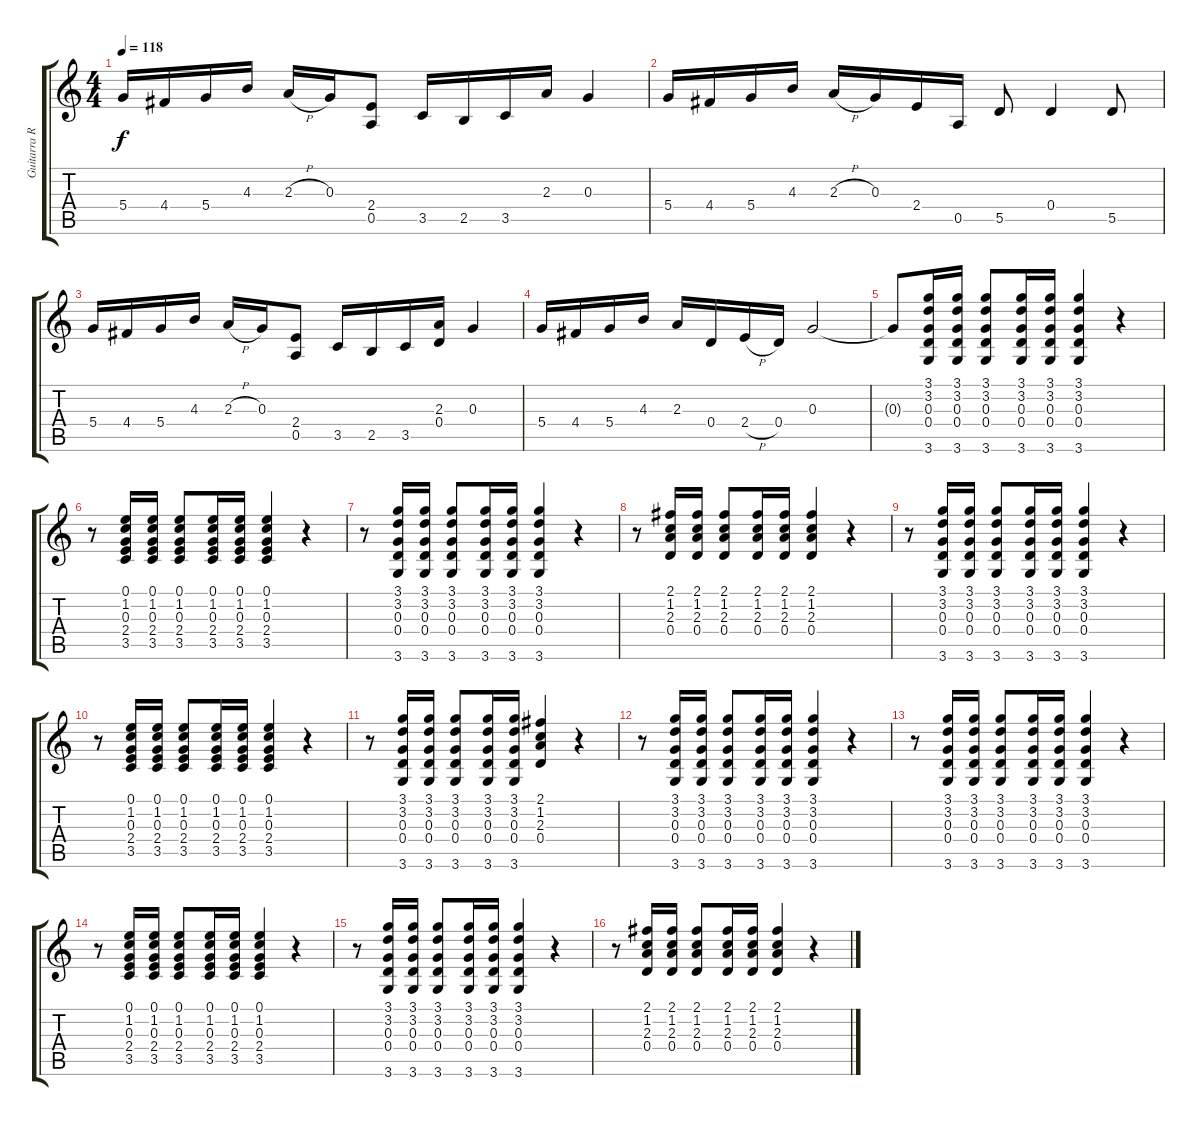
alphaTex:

\track ("Guitarra Riff" "Guitarra R") {instrument distortionguitar}
\staff {score tabs}
\tuning (E4 B3 G3 D3 A2 E2) {hide}
\ts (4 4)
\tempo 118
\clef g2
\ks c
5.4.16{dy f instrument distortionguitar} 4.4.16 5.4.16 4.3.16 2.3{h}.16 0.3.16 (2.4 0.5).8 3.5.16 2.5.16 3.5.16 2.3.16 0.3.4 |
5.4.16 4.4.16 5.4.16 4.3.16 2.3{h}.16 0.3.16 2.4.16 0.5.16 5.5.8 0.4.4 5.5.8 |
5.4.16 4.4.16 5.4.16 4.3.16 2.3{h}.16 0.3.16 (2.4 0.5).8 3.5.16 2.5.16 3.5.16 (2.3 0.4).16 0.3.4 |
5.4.16 4.4.16 5.4.16 4.3.16 2.3.16 0.4.16 2.4{h}.16 0.4.16 0.3.2 |
0.3{t}.8 (3.1 3.2 0.3 0.4 3.6).16 (3.1 3.2 0.3 0.4 3.6).16 (3.1 3.2 0.3 0.4 3.6).8 (3.1 3.2 0.3 0.4 3.6).16 (3.1 3.2 0.3 0.4 3.6).16 (3.1 3.2 0.3 0.4 3.6).4 r.4 |
r.8 (0.1 1.2 0.3 2.4 3.5).16 (0.1 1.2 0.3 2.4 3.5).16 (0.1 1.2 0.3 2.4 3.5).8 (0.1 1.2 0.3 2.4 3.5).16 (0.1 1.2 0.3 2.4 3.5).16 (0.1 1.2 0.3 2.4 3.5).4 r.4 |
r.8 (3.1 3.2 0.3 0.4 3.6).16 (3.1 3.2 0.3 0.4 3.6).16 (3.1 3.2 0.3 0.4 3.6).8 (3.1 3.2 0.3 0.4 3.6).16 (3.1 3.2 0.3 0.4 3.6).16 (3.1 3.2 0.3 0.4 3.6).4 r.4 |
r.8 (2.1 1.2 2.3 0.4).16 (2.1 1.2 2.3 0.4).16 (2.1 1.2 2.3 0.4).8 (2.1 1.2 2.3 0.4).16 (2.1 1.2 2.3 0.4).16 (2.1 1.2 2.3 0.4).4 r.4 |
r.8 (3.1 3.2 0.3 0.4 3.6).16 (3.1 3.2 0.3 0.4 3.6).16 (3.1 3.2 0.3 0.4 3.6).8 (3.1 3.2 0.3 0.4 3.6).16 (3.1 3.2 0.3 0.4 3.6).16 (3.1 3.2 0.3 0.4 3.6).4 r.4 |
r.8 (0.1 1.2 0.3 2.4 3.5).16 (0.1 1.2 0.3 2.4 3.5).16 (0.1 1.2 0.3 2.4 3.5).8 (0.1 1.2 0.3 2.4 3.5).16 (0.1 1.2 0.3 2.4 3.5).16 (0.1 1.2 0.3 2.4 3.5).4 r.4 |
r.8 (3.1 3.2 0.3 0.4 3.6).16 (3.1 3.2 0.3 0.4 3.6).16 (3.1 3.2 0.3 0.4 3.6).8 (3.1 3.2 0.3 0.4 3.6).16 (3.1 3.2 0.3 0.4 3.6).16 (2.1 1.2 2.3 0.4).4 r.4 |
r.8 (3.1 3.2 0.3 0.4 3.6).16 (3.1 3.2 0.3 0.4 3.6).16 (3.1 3.2 0.3 0.4 3.6).8 (3.1 3.2 0.3 0.4 3.6).16 (3.1 3.2 0.3 0.4 3.6).16 (3.1 3.2 0.3 0.4 3.6).4 r.4 |
r.8 (3.1 3.2 0.3 0.4 3.6).16 (3.1 3.2 0.3 0.4 3.6).16 (3.1 3.2 0.3 0.4 3.6).8 (3.1 3.2 0.3 0.4 3.6).16 (3.1 3.2 0.3 0.4 3.6).16 (3.1 3.2 0.3 0.4 3.6).4 r.4 |
r.8 (0.1 1.2 0.3 2.4 3.5).16 (0.1 1.2 0.3 2.4 3.5).16 (0.1 1.2 0.3 2.4 3.5).8 (0.1 1.2 0.3 2.4 3.5).16 (0.1 1.2 0.3 2.4 3.5).16 (0.1 1.2 0.3 2.4 3.5).4 r.4 |
r.8 (3.1 3.2 0.3 0.4 3.6).16 (3.1 3.2 0.3 0.4 3.6).16 (3.1 3.2 0.3 0.4 3.6).8 (3.1 3.2 0.3 0.4 3.6).16 (3.1 3.2 0.3 0.4 3.6).16 (3.1 3.2 0.3 0.4 3.6).4 r.4 |
r.8 (2.1 1.2 2.3 0.4).16 (2.1 1.2 2.3 0.4).16 (2.1 1.2 2.3 0.4).8 (2.1 1.2 2.3 0.4).16 (2.1 1.2 2.3 0.4).16 (2.1 1.2 2.3 0.4).4 r.4
